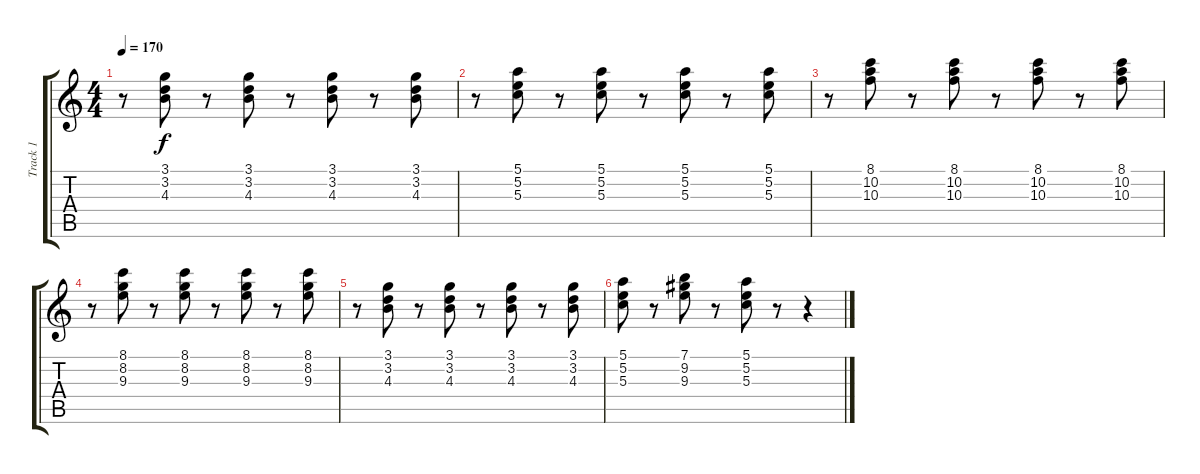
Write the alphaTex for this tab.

\track ("Track 1" "Track 1") {instrument distortionguitar}
\staff {score tabs}
\tuning (E4 B3 G3 D3 A2 E2) {hide}
\ts (4 4)
\tempo 170
\clef g2
\ks c
r.8{dy f} (3.1 3.2 4.3).8 r.8 (3.1 3.2 4.3).8 r.8 (3.1 3.2 4.3).8 r.8 (3.1 3.2 4.3).8 |
r.8 (5.1 5.2 5.3).8 r.8 (5.1 5.2 5.3).8 r.8 (5.1 5.2 5.3).8 r.8 (5.1 5.2 5.3).8 |
r.8 (8.1 10.2 10.3).8 r.8 (8.1 10.2 10.3).8 r.8 (8.1 10.2 10.3).8 r.8 (8.1 10.2 10.3).8 |
r.8 (8.1 8.2 9.3).8 r.8 (8.1 8.2 9.3).8 r.8 (8.1 8.2 9.3).8 r.8 (8.1 8.2 9.3).8 |
r.8 (3.1 3.2 4.3).8 r.8 (3.1 3.2 4.3).8 r.8 (3.1 3.2 4.3).8 r.8 (3.1 3.2 4.3).8 |
(5.1 5.2 5.3).8 r.8 (7.1 9.2 9.3).8 r.8 (5.1 5.2 5.3).8 r.8 r.4
